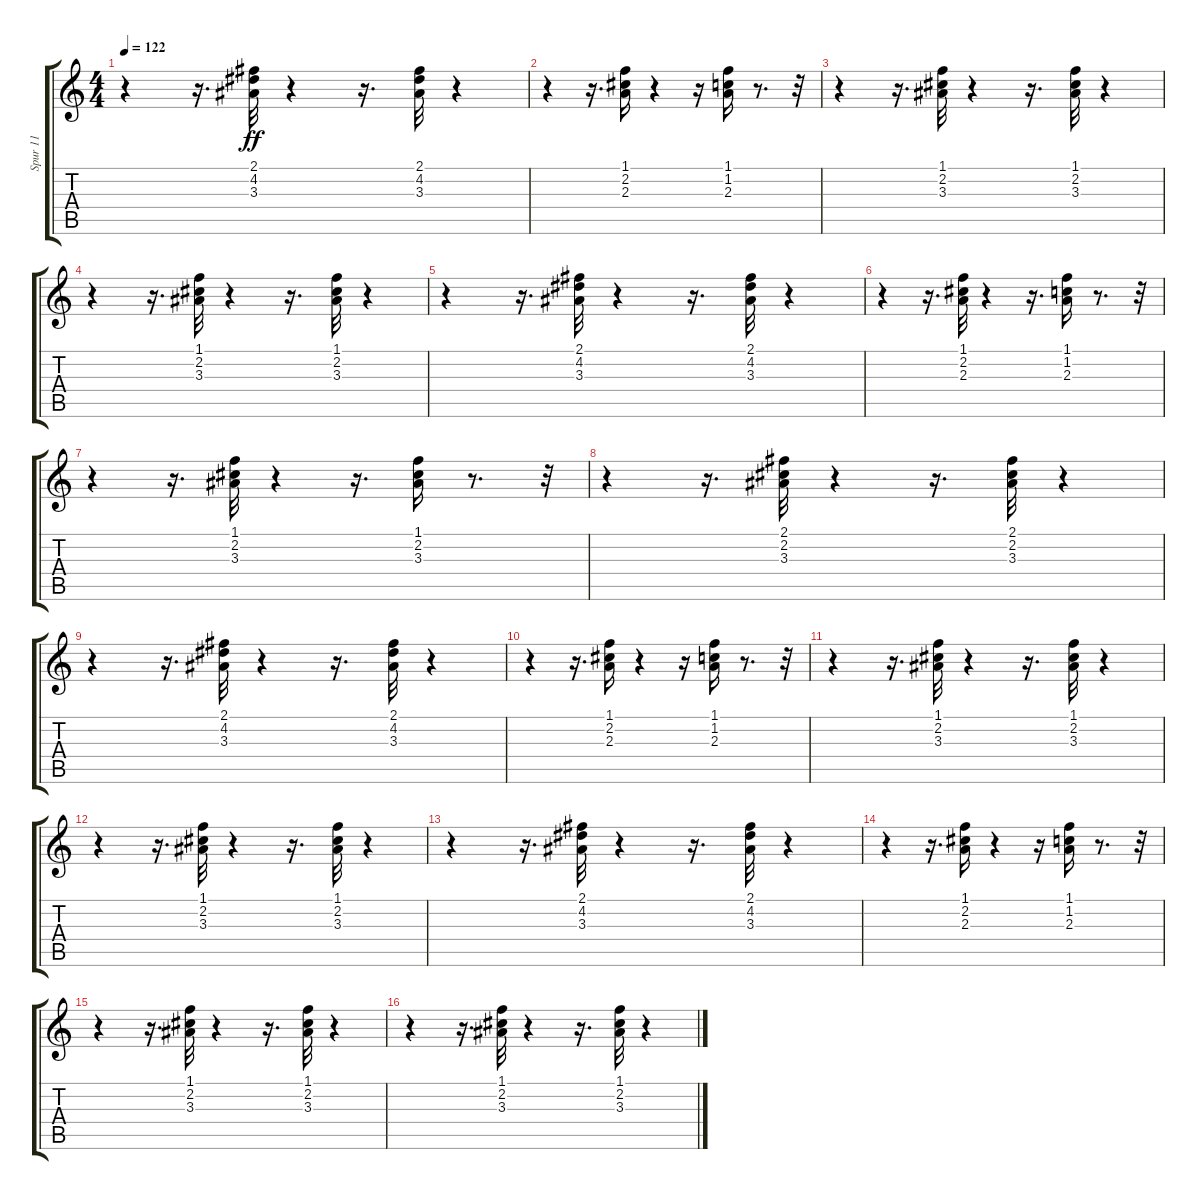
\track ("Spur 11" "Spur 11") {instrument acousticguitarnylon}
\staff {score tabs}
\tuning (E4 B3 G3 D3 A2 E2) {hide}
\ts (4 4)
\tempo 122
\clef g2
\ks c
r.4{dy ff} r.16{d} (2.1 4.2 3.3).32 r.4 r.16{d} (2.1 4.2 3.3).32 r.4 |
r.4 r.16{d} (1.1 2.2 2.3).16 r.4 r.16 (1.1 1.2 2.3).16 r.8{d} r.32 |
r.4 r.16{d} (1.1 2.2 3.3).32 r.4 r.16{d} (1.1 2.2 3.3).32 r.4 |
r.4 r.16{d} (1.1 2.2 3.3).32 r.4 r.16{d} (1.1 2.2 3.3).32 r.4 |
r.4 r.16{d} (2.1 4.2 3.3).32 r.4 r.16{d} (2.1 4.2 3.3).32 r.4 |
r.4 r.16{d} (1.1 2.2 2.3).32 r.4 r.16{d} (1.1 1.2 2.3).16 r.8{d} r.32 |
r.4 r.16{d} (1.1 2.2 3.3).32 r.4 r.16{d} (1.1 2.2 3.3).16 r.8{d} r.32 |
r.4 r.16{d} (2.1 2.2 3.3).32 r.4 r.16{d} (2.1 2.2 3.3).32 r.4 |
r.4 r.16{d} (2.1 4.2 3.3).32 r.4 r.16{d} (2.1 4.2 3.3).32 r.4 |
r.4 r.16{d} (1.1 2.2 2.3).16 r.4 r.16 (1.1 1.2 2.3).16 r.8{d} r.32 |
r.4 r.16{d} (1.1 2.2 3.3).32 r.4 r.16{d} (1.1 2.2 3.3).32 r.4 |
r.4 r.16{d} (1.1 2.2 3.3).32 r.4 r.16{d} (1.1 2.2 3.3).32 r.4 |
r.4 r.16{d} (2.1 4.2 3.3).32 r.4 r.16{d} (2.1 4.2 3.3).32 r.4 |
r.4 r.16{d} (1.1 2.2 2.3).16 r.4 r.16 (1.1 1.2 2.3).16 r.8{d} r.32 |
r.4 r.16{d} (1.1 2.2 3.3).32 r.4 r.16{d} (1.1 2.2 3.3).32 r.4 |
r.4 r.16{d} (1.1 2.2 3.3).32 r.4 r.16{d} (1.1 2.2 3.3).32 r.4
